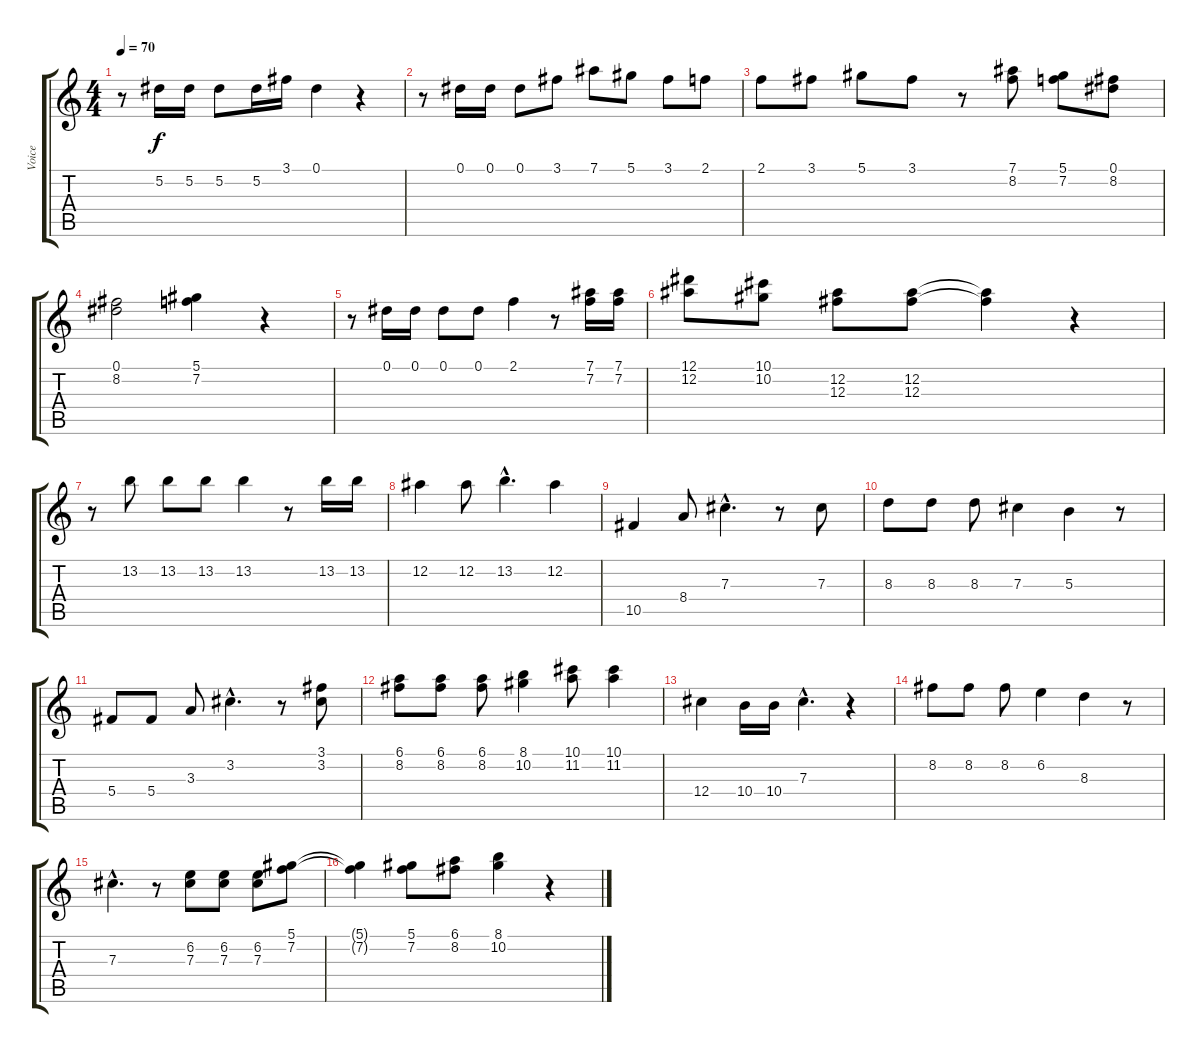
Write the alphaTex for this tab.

\track ("Voice" "Voice") {instrument distortionguitar}
\staff {score tabs}
\tuning (Eb4 Bb3 Gb3 Db3 Ab2 Eb2) {hide}
\ts (4 4)
\tempo 70
\clef g2
\ks c
r.8{dy f} 5.2.16 5.2.16 5.2.8 5.2.16 3.1.16 0.1.4 r.4 |
r.8 0.1.16 0.1.16 0.1.8 3.1.8 7.1.8 5.1.8 3.1.8 2.1.8 |
2.1.8 3.1.8 5.1.8 3.1.8 r.8 (7.1 8.2).8 (5.1 7.2).8 (0.1 8.2).8 |
(0.1 8.2).2 (5.1 7.2).4 r.4 |
r.8 0.1.16 0.1.16 0.1.8 0.1.8 2.1.4 r.8 (7.1 7.2).16 (7.1 7.2).16 |
(12.1 12.2).8 (10.1 10.2).8 (12.2 12.3).8 (12.2 12.3).8 (12.2{t} 12.3{t}).4 r.4 |
r.8 13.2.8 13.2.8 13.2.8 13.2.4 r.8 13.2.16 13.2.16 |
12.2.4 12.2.8 13.2{hac}.4{d} 12.2.4 |
10.5.4 8.4.8 7.3{hac}.4{d} r.8 7.3.8 |
8.3.8 8.3.8 8.3.8 7.3.4 5.3.4 r.8 |
5.4.8 5.4.8 3.3.8 3.2{hac}.4{d} r.8 (3.1 3.2).8 |
(6.1 8.2).8 (6.1 8.2).8 (6.1 8.2).8 (8.1 10.2).4 (10.1 11.2).8 (10.1 11.2).4 |
12.4.4 10.4.16 10.4.16 7.3{hac}.4{d} r.4 |
8.2.8 8.2.8 8.2.8 6.2.4 8.3.4 r.8 |
7.3{hac}.4{d} r.8 (6.2 7.3).8 (6.2 7.3).8 (6.2 7.3).8 (5.1 7.2).8 |
(5.1{t} 7.2{t}).4 (5.1 7.2).8 (6.1 8.2).8 (8.1 10.2).4 r.4
